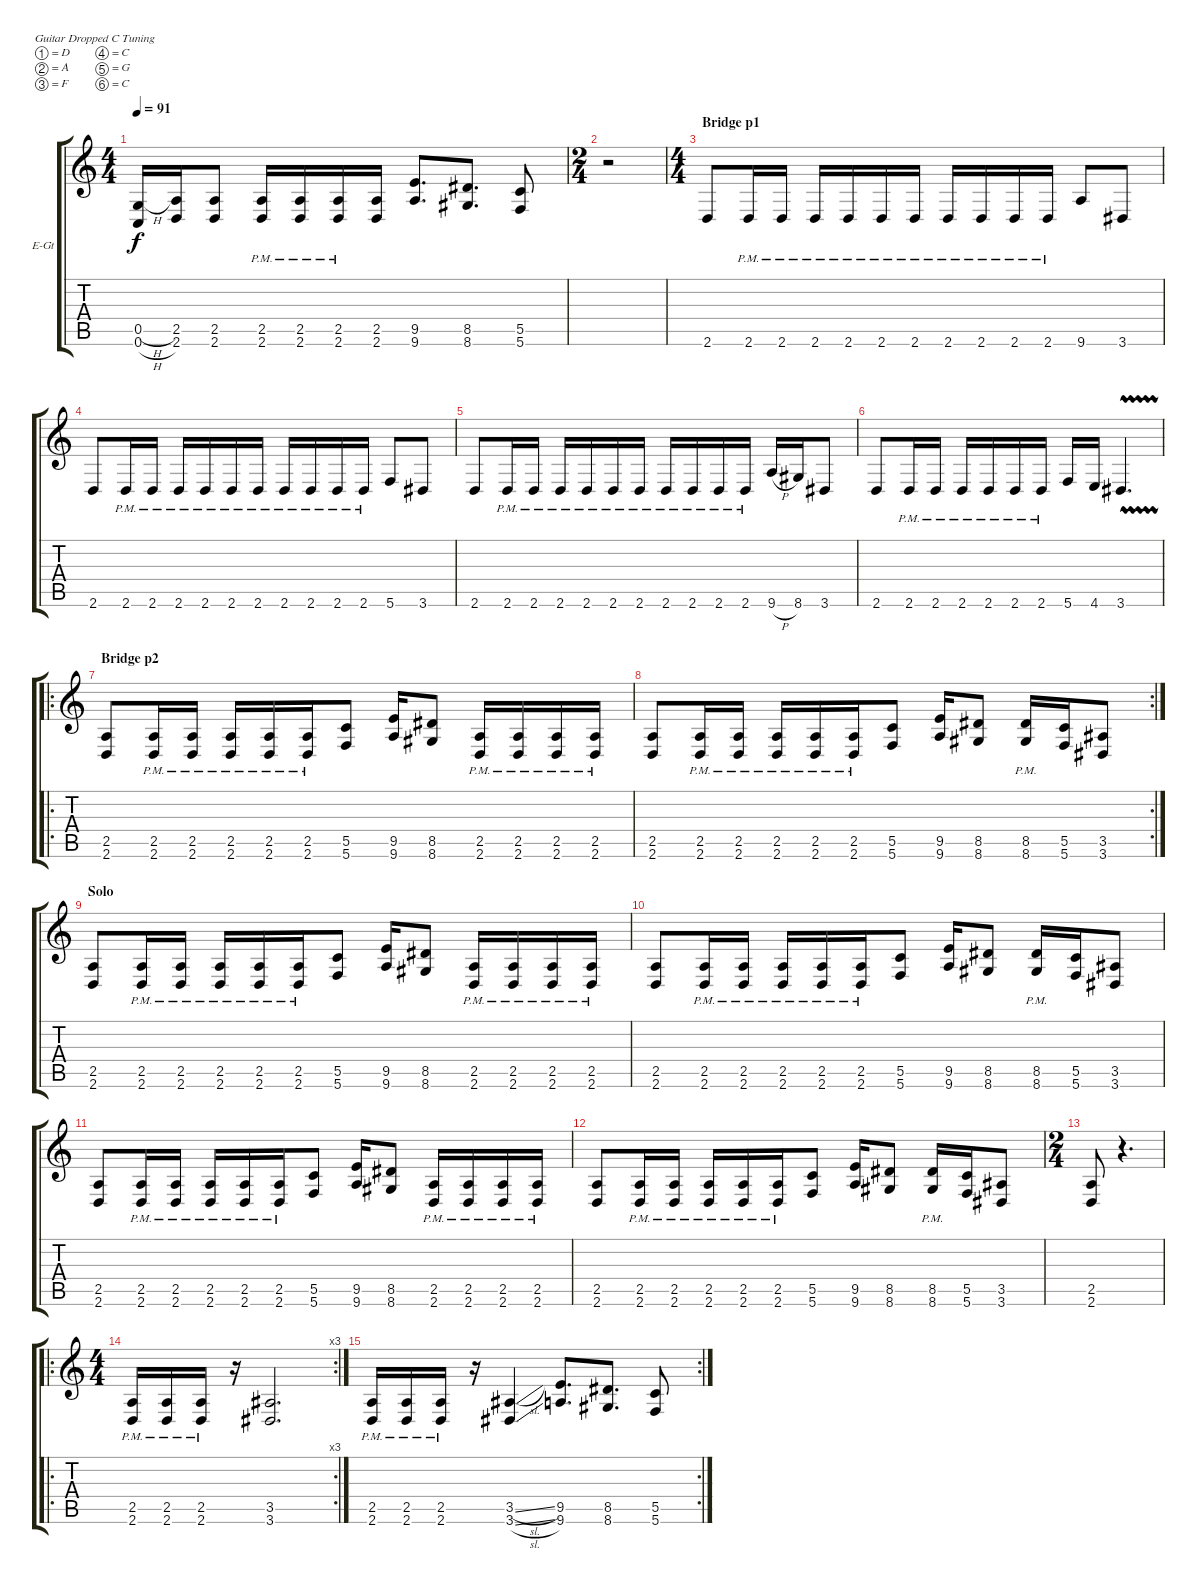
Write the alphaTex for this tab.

\defaultSystemsLayout 4
\bracketExtendMode groupsimilarinstruments
\firstSystemTrackNameOrientation horizontal
\otherSystemsTrackNameOrientation horizontal
\track ("GTR Rythm" "E-Gt") {instrument distortionguitar}
\staff {score tabs}
\tuning (D4 A3 F3 C3 G2 C2)
\ts (4 4)
\tempo 91
\clef g2
\ks c
(0.6{h} 0.5{h}).16{dy f} (2.6 2.5).16 (2.6 2.5).8 (2.6{pm} 2.5{pm}).16 (2.6{pm} 2.5{pm}).16 (2.6{pm} 2.5{pm}).16 (2.6 2.5).16 (9.6 9.5).8{d} (8.6 8.5).8{d} (5.6 5.5).8 |
\ts (2 4)
r.2 |
\ts (4 4)
\section ("" "Bridge p1")
2.6.8 2.6{pm}.16 2.6{pm}.16 2.6{pm}.16 2.6{pm}.16 2.6{pm}.16 2.6{pm}.16 2.6{pm}.16 2.6{pm}.16 2.6{pm}.16 2.6{pm}.16 9.6.8 3.6.8 |
2.6.8 2.6{pm}.16 2.6{pm}.16 2.6{pm}.16 2.6{pm}.16 2.6{pm}.16 2.6{pm}.16 2.6{pm}.16 2.6{pm}.16 2.6{pm}.16 2.6{pm}.16 5.6.8 3.6.8 |
2.6.8 2.6{pm}.16 2.6{pm}.16 2.6{pm}.16 2.6{pm}.16 2.6{pm}.16 2.6{pm}.16 2.6{pm}.16 2.6{pm}.16 2.6{pm}.16 2.6{pm}.16 9.6{h}.16 8.6.16 3.6.8 |
2.6.8 2.6{pm}.16 2.6{pm}.16 2.6{pm}.16 2.6{pm}.16 2.6{pm}.16 2.6{pm}.16 5.6.16 4.6.16 3.6{vw}.4{d} |
\ro
\section ("" "Bridge p2")
(2.6 2.5).8 (2.5{pm} 2.6{pm}).16 (2.5{pm} 2.6{pm}).16 (2.6{pm} 2.5{pm}).16 (2.6{pm} 2.5{pm}).16 (2.6{pm} 2.5{pm}).16 (5.6 5.5).8 (9.5 9.6).16 (8.6 8.5).8 (2.6{pm} 2.5{pm}).16 (2.5{pm} 2.6{pm}).16 (2.5{pm} 2.6{pm}).16 (2.5{pm} 2.6{pm}).16 |
\rc 2
(2.6 2.5).8 (2.5{pm} 2.6{pm}).16 (2.5{pm} 2.6{pm}).16 (2.6{pm} 2.5{pm}).16 (2.6{pm} 2.5{pm}).16 (2.6{pm} 2.5{pm}).16 (5.6 5.5).8 (9.5 9.6).16 (8.6 8.5).8 (8.6{pm} 8.5{pm}).16 (5.5 5.6).16 (3.5 3.6).8 |
\section ("" "Solo")
(2.6 2.5).8 (2.5{pm} 2.6{pm}).16 (2.5{pm} 2.6{pm}).16 (2.6{pm} 2.5{pm}).16 (2.6{pm} 2.5{pm}).16 (2.6{pm} 2.5{pm}).16 (5.6 5.5).8 (9.5 9.6).16 (8.6 8.5).8 (2.6{pm} 2.5{pm}).16 (2.5{pm} 2.6{pm}).16 (2.5{pm} 2.6{pm}).16 (2.5{pm} 2.6{pm}).16 |
(2.6 2.5).8 (2.5{pm} 2.6{pm}).16 (2.5{pm} 2.6{pm}).16 (2.6{pm} 2.5{pm}).16 (2.6{pm} 2.5{pm}).16 (2.6{pm} 2.5{pm}).16 (5.6 5.5).8 (9.5 9.6).16 (8.6 8.5).8 (8.6{pm} 8.5{pm}).16 (5.5 5.6).16 (3.5 3.6).8 |
(2.6 2.5).8 (2.5{pm} 2.6{pm}).16 (2.5{pm} 2.6{pm}).16 (2.6{pm} 2.5{pm}).16 (2.6{pm} 2.5{pm}).16 (2.6{pm} 2.5{pm}).16 (5.6 5.5).8 (9.5 9.6).16 (8.6 8.5).8 (2.6{pm} 2.5{pm}).16 (2.5{pm} 2.6{pm}).16 (2.5{pm} 2.6{pm}).16 (2.5{pm} 2.6{pm}).16 |
(2.6 2.5).8 (2.5{pm} 2.6{pm}).16 (2.5{pm} 2.6{pm}).16 (2.6{pm} 2.5{pm}).16 (2.6{pm} 2.5{pm}).16 (2.6{pm} 2.5{pm}).16 (5.6 5.5).8 (9.5 9.6).16 (8.6 8.5).8 (8.6{pm} 8.5{pm}).16 (5.5 5.6).16 (3.5 3.6).8 |
\ts (2 4)
(2.6 2.5).8 r.4{d} |
\ro
\rc 3
\ts (4 4)
(2.6{pm} 2.5{pm}).16 (2.6{pm} 2.5{pm}).16 (2.6{pm} 2.5{pm}).16 r.16 (3.6 3.5).2{d} |
\rc 2
(2.6{pm} 2.5{pm}).16 (2.6{pm} 2.5{pm}).16 (2.6{pm} 2.5{pm}).16 r.16 (3.6{sl} 3.5{sl}).4 (9.6 9.5).8{d} (8.6 8.5).8{d} (5.6 5.5).8
